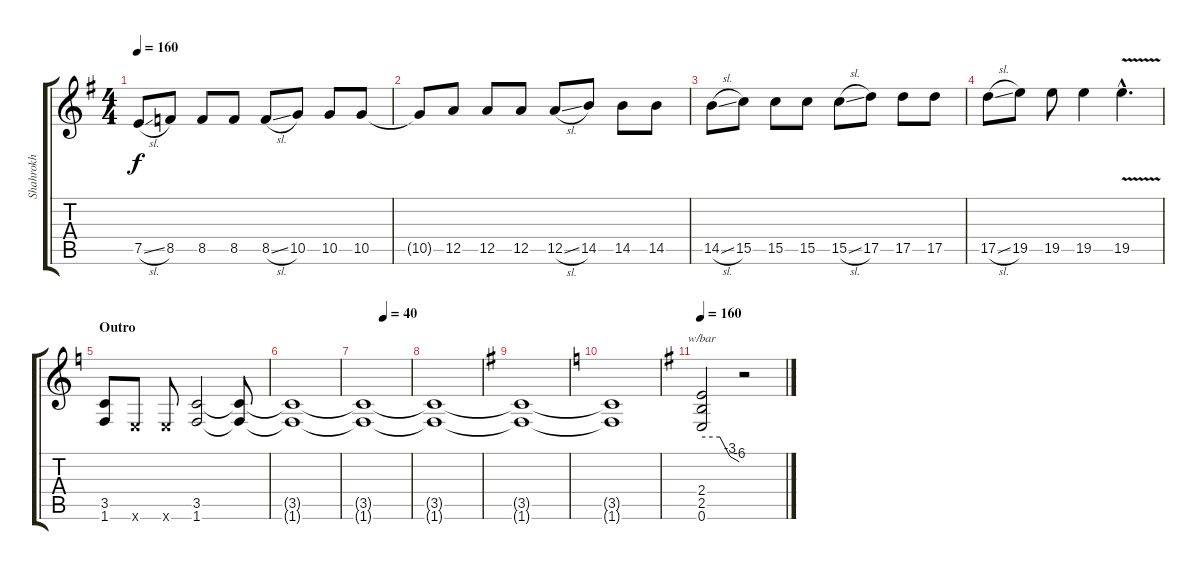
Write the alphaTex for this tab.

\track ("Shahrokh" "Shahrokh") {instrument overdrivenguitar}
\staff {score tabs}
\tuning (E4 B3 G3 D3 A2 E2) {hide}
\ts (4 4)
\tempo 160
\clef g2
\ks eminor
7.5{sl}.8{dy f} 8.5.8 8.5.8 8.5.8 8.5{sl}.8 10.5.8 10.5.8 10.5.8 |
10.5{t}.8 12.5.8 12.5.8 12.5.8 12.5{sl}.8 14.5.8 14.5.8 14.5.8 |
14.5{sl}.8 15.5.8 15.5.8 15.5.8 15.5{sl}.8 17.5.8 17.5.8 17.5.8 |
17.5{sl}.8 19.5.8 19.5.8 19.5.4 19.5{v hac}.4{d} |
\section ("" "Outro")
\ks c
(3.5 1.6).8 0.6{x}.8 0.6{x}.8 (3.5 1.6).2 (3.5{t} 1.6{t}).8 |
(3.5{t} 1.6{t}).1{volume 0} |
\tempo (40 0.4375)
(3.5{t} 1.6{t}).1 |
(3.5{t} 1.6{t}).1 |
\ks eminor
(3.5{t} 1.6{t}).1 |
\ks c
(3.5{t} 1.6{t}).1 |
\tempo 160
\ks eminor
(2.4 2.5 0.6).2{tbe (custom default 0 0 29 0 45 -12 60 -24) volume 12} r.2
